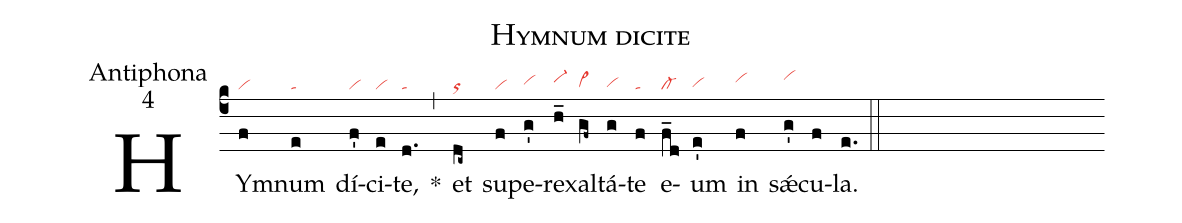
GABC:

name:Hymnum dicite;
office-part:Antiphona;
mode:4;
nabc-lines:1;
%%
(c4)
HYm(f|vi)num(e|ta) dí(f'|vi)ci(e|vi)te,(d.|ta) *(,)
et(dc~|or) su(f|vi)pe(g'|vihh)re(h_|vi-hi)xal(gf~|vi>hg)tá(g|vihg)te(f|ta)
e(f_d|cl-)um(e'|vihg) in(f|vihi) sǽ(g'|vihj)cu(f)la.(e.) (::)
